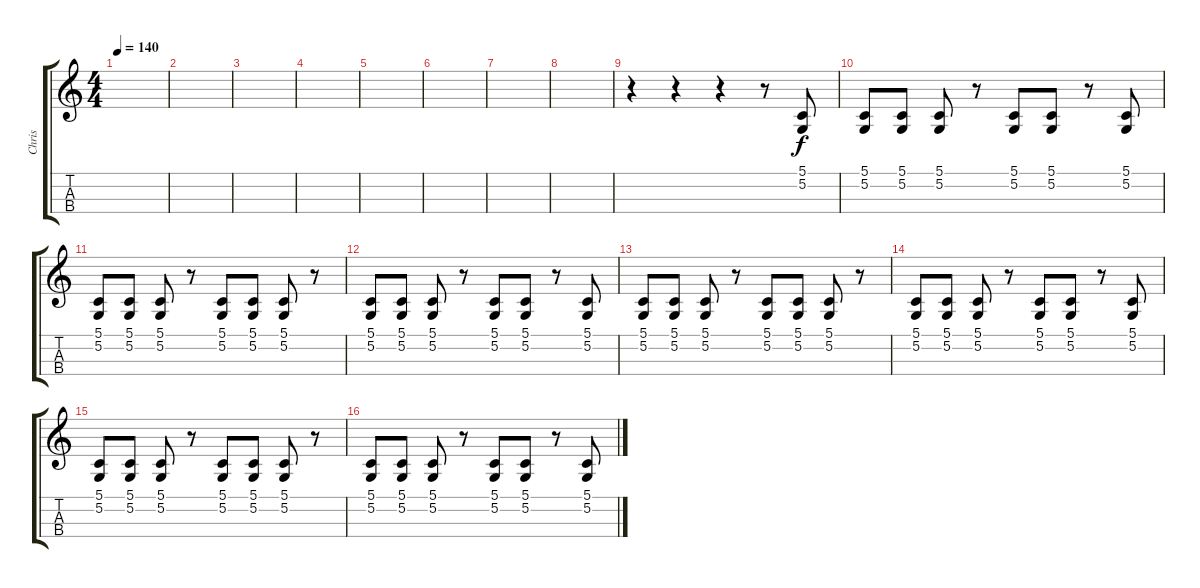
\track ("Chris" "Chris") {instrument melodictom}
\staff {score tabs}
\tuning (G3 D3 A2 E2) {hide}
\ts (4 4)
\tempo 140
\clef g2
\ks c
|
|
|
|
|
|
|
|
r.4 r.4 r.4 r.8 (5.1 5.2).8 |
(5.1 5.2).8 (5.1 5.2).8 (5.1 5.2).8 r.8 (5.1 5.2).8 (5.1 5.2).8 r.8 (5.1 5.2).8 |
(5.1 5.2).8 (5.1 5.2).8 (5.1 5.2).8 r.8 (5.1 5.2).8 (5.1 5.2).8 (5.1 5.2).8 r.8 |
(5.1 5.2).8 (5.1 5.2).8 (5.1 5.2).8 r.8 (5.1 5.2).8 (5.1 5.2).8 r.8 (5.1 5.2).8 |
(5.1 5.2).8 (5.1 5.2).8 (5.1 5.2).8 r.8 (5.1 5.2).8 (5.1 5.2).8 (5.1 5.2).8 r.8 |
(5.1 5.2).8 (5.1 5.2).8 (5.1 5.2).8 r.8 (5.1 5.2).8 (5.1 5.2).8 r.8 (5.1 5.2).8 |
(5.1 5.2).8 (5.1 5.2).8 (5.1 5.2).8 r.8 (5.1 5.2).8 (5.1 5.2).8 (5.1 5.2).8 r.8 |
(5.1 5.2).8 (5.1 5.2).8 (5.1 5.2).8 r.8 (5.1 5.2).8 (5.1 5.2).8 r.8 (5.1 5.2).8
